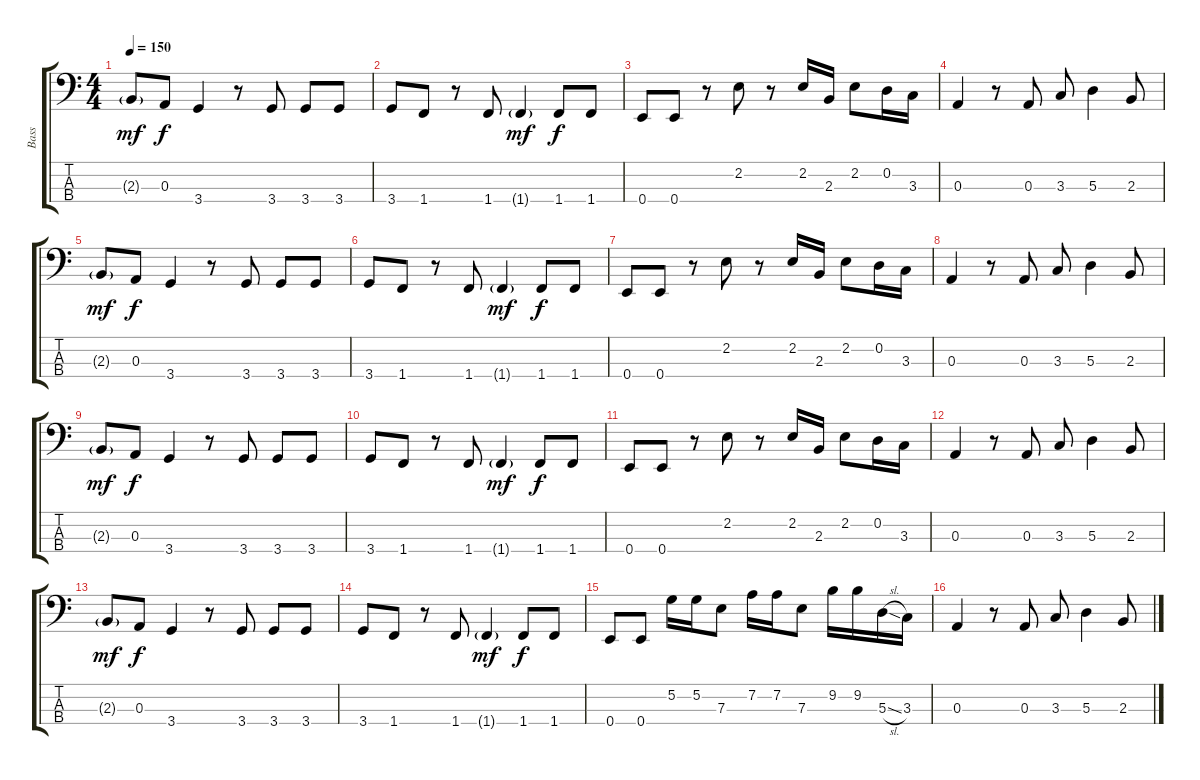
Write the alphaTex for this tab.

\track ("Bass" "Bass") {instrument electricbassfinger}
\staff {score tabs}
\tuning (G2 D2 A1 E1) {hide}
\ts (4 4)
\tempo 150
\clef f4
\ks c
2.3{g}.8{dy mf} 0.3.8{dy f} 3.4.4 r.8 3.4.8 3.4.8 3.4.8 |
3.4.8 1.4.8 r.8 1.4.8 1.4{g}.4{dy mf} 1.4.8{dy f} 1.4.8 |
0.4.8 0.4.8 r.8 2.2.8 r.8 2.2.16 2.3.16 2.2.8 0.2.16 3.3.16 |
0.3.4 r.8 0.3.8 3.3.8 5.3.4 2.3.8 |
2.3{g}.8{dy mf} 0.3.8{dy f} 3.4.4 r.8 3.4.8 3.4.8 3.4.8 |
3.4.8 1.4.8 r.8 1.4.8 1.4{g}.4{dy mf} 1.4.8{dy f} 1.4.8 |
0.4.8 0.4.8 r.8 2.2.8 r.8 2.2.16 2.3.16 2.2.8 0.2.16 3.3.16 |
0.3.4 r.8 0.3.8 3.3.8 5.3.4 2.3.8 |
2.3{g}.8{dy mf} 0.3.8{dy f} 3.4.4 r.8 3.4.8 3.4.8 3.4.8 |
3.4.8 1.4.8 r.8 1.4.8 1.4{g}.4{dy mf} 1.4.8{dy f} 1.4.8 |
0.4.8 0.4.8 r.8 2.2.8 r.8 2.2.16 2.3.16 2.2.8 0.2.16 3.3.16 |
0.3.4 r.8 0.3.8 3.3.8 5.3.4 2.3.8 |
2.3{g}.8{dy mf} 0.3.8{dy f} 3.4.4 r.8 3.4.8 3.4.8 3.4.8 |
3.4.8 1.4.8 r.8 1.4.8 1.4{g}.4{dy mf} 1.4.8{dy f} 1.4.8 |
0.4.8 0.4.8 5.2.16 5.2.16 7.3.8 7.2.16 7.2.16 7.3.8 9.2.16 9.2.16 5.3{sl}.16 3.3.16 |
0.3.4 r.8 0.3.8 3.3.8 5.3.4 2.3.8
